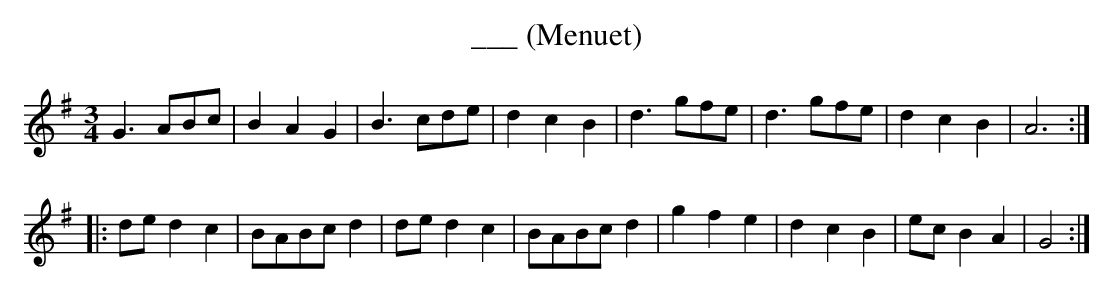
X:1
T:___ (Menuet)
K:Gmaj
M: 3/4
L: 1/8
G3 ABc|B2 A2 G2|B3 cde|d2 c2 B2|d3 gfe|d3 gfe|d2 c2 B2|A6:|
|:de d2 c2|BABc d2|de d2 c2|BABc d2|g2 f2 e2|d2 c2 B2|ec B2 A2|G4:|]
